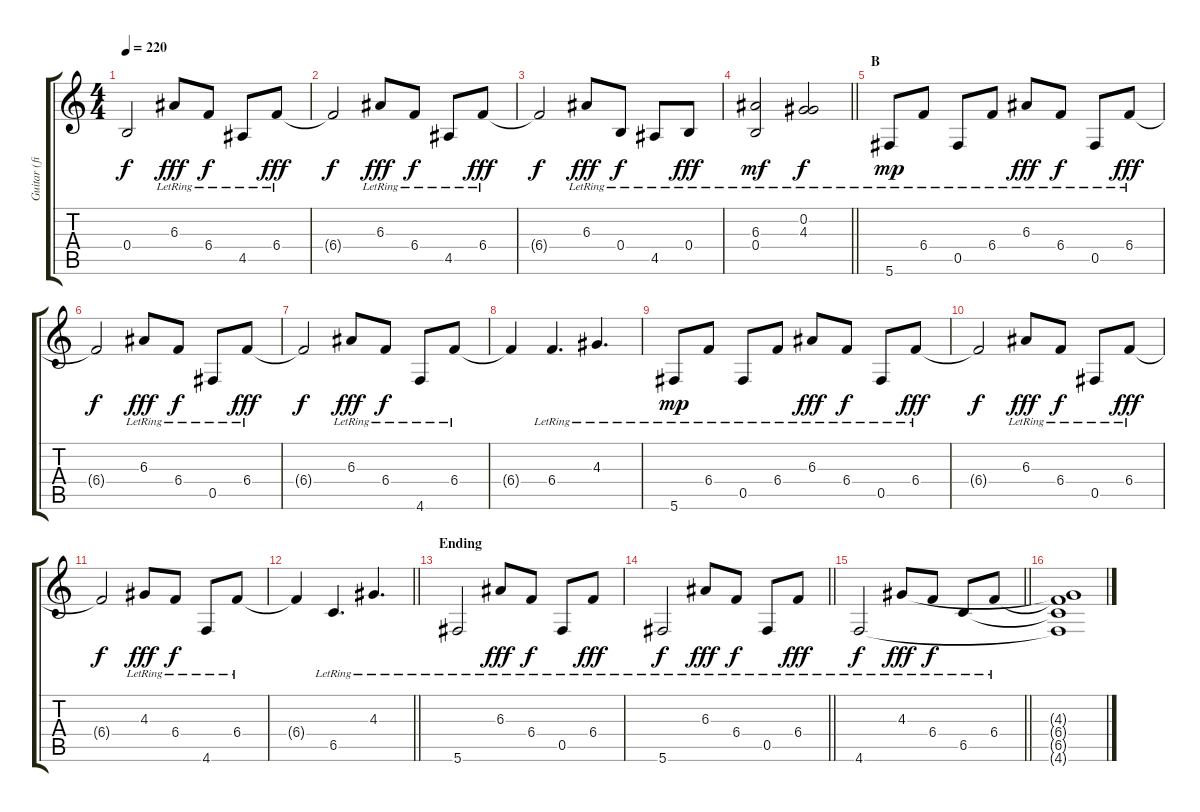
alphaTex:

\track ("Guitar (fingers)" "Guitar (fi") {instrument electricguitarclean}
\staff {score tabs}
\tuning (Db4 Ab3 E3 B2 Gb2 Db2) {hide}
\ts (4 4)
\tempo 220
\clef g2
\ks c
0.4{t}.2{dy f} 6.3{lr}.8{dy fff} 6.4{lr}.8{dy f} 4.5{lr}.8 6.4{lr}.8{dy fff} |
6.4{t}.2{dy f} 6.3{lr}.8{dy fff} 6.4{lr}.8{dy f} 4.5{lr}.8 6.4{lr}.8{dy fff} |
6.4{t}.2{dy f} 6.3{lr}.8{dy fff} 0.4{lr}.8{dy f} 4.5{lr}.8 0.4{lr}.8{dy fff} |
\barLineRight lightlight
(6.3{lr} 0.4{lr}).2{dy mf} (0.2{lr} 4.3{lr}).2{dy f} |
\section ("" "B")
5.6{lr}.8{dy mp} 6.4{lr}.8 0.5{lr}.8 6.4{lr}.8 6.3{lr}.8{dy fff} 6.4{lr}.8{dy f} 0.5{lr}.8 6.4{lr}.8{dy fff} |
6.4{t}.2{dy f} 6.3{lr}.8{dy fff} 6.4{lr}.8{dy f} 0.5{lr}.8 6.4{lr}.8{dy fff} |
6.4{t}.2{dy f} 6.3{lr}.8{dy fff} 6.4{lr}.8{dy f} 4.6{lr}.8 6.4{lr}.8 |
6.4{t}.4 6.4{lr}.4{d} 4.3{lr}.4{d} |
5.6{lr}.8{dy mp} 6.4{lr}.8 0.5{lr}.8 6.4{lr}.8 6.3{lr}.8{dy fff} 6.4{lr}.8{dy f} 0.5{lr}.8 6.4{lr}.8{dy fff} |
6.4{t}.2{dy f} 6.3{lr}.8{dy fff} 6.4{lr}.8{dy f} 0.5{lr}.8 6.4{lr}.8{dy fff} |
6.4{t}.2{dy f} 4.3{lr}.8{dy fff} 6.4{lr}.8{dy f} 4.6{lr}.8 6.4{lr}.8 |
\barLineRight lightlight
6.4{t}.4 6.5{lr}.4{d} 4.3{lr}.4{d} |
\section ("" "Ending")
5.6{lr}.2 6.3{lr}.8{dy fff} 6.4{lr}.8{dy f} 0.5{lr}.8 6.4{lr}.8{dy fff} |
\barLineRight lightlight
5.6{lr}.2{dy f} 6.3{lr}.8{dy fff} 6.4{lr}.8{dy f} 0.5{lr}.8 6.4{lr}.8{dy fff} |
\barLineRight lightlight
4.6{lr}.2{dy f} 4.3{lr}.8{dy fff} 6.4{lr}.8{dy f} 6.5{lr}.8 6.4{lr}.8 |
(4.3{t} 6.4{t} 6.5{t} 4.6{t}).1
